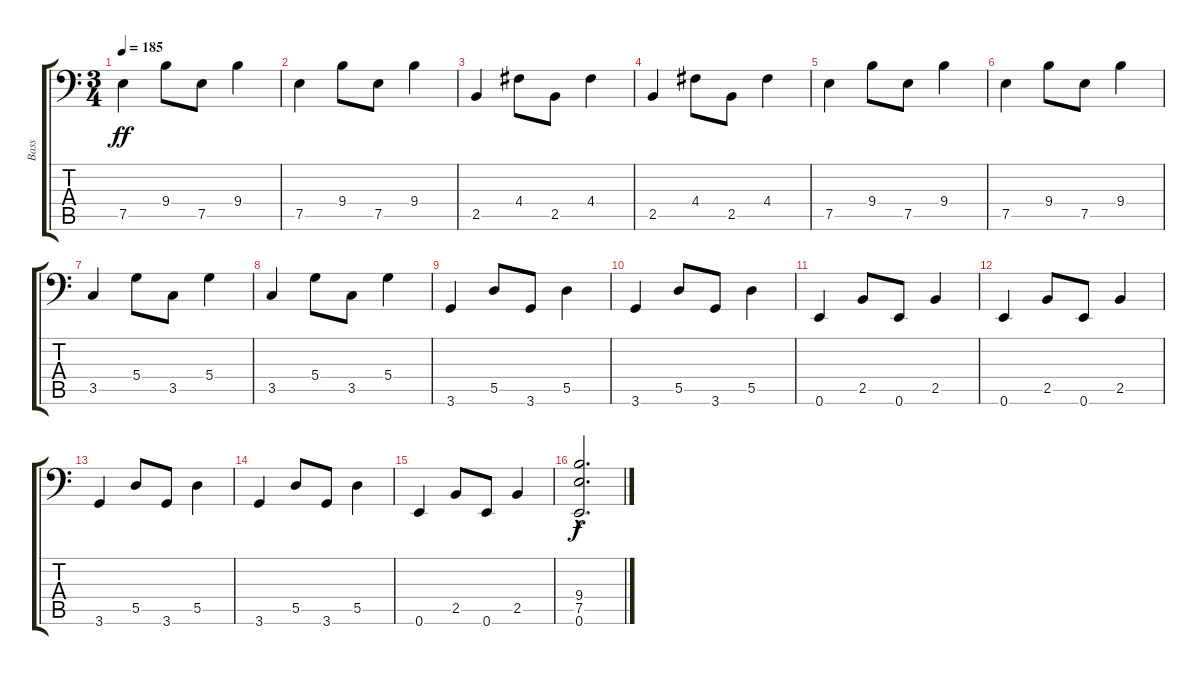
\track ("Bass" "Bass") {instrument electricbassfinger}
\staff {score tabs}
\tuning (E3 B2 G2 D2 A1 E1) {hide}
\ts (3 4)
\tempo 185
\clef f4
\ks c
7.5.4{dy ff} 9.4.8 7.5.8 9.4.4 |
7.5.4 9.4.8 7.5.8 9.4.4 |
2.5.4 4.4.8 2.5.8 4.4.4 |
2.5.4 4.4.8 2.5.8 4.4.4 |
7.5.4 9.4.8 7.5.8 9.4.4 |
7.5.4 9.4.8 7.5.8 9.4.4 |
3.5.4 5.4.8 3.5.8 5.4.4 |
3.5.4 5.4.8 3.5.8 5.4.4 |
3.6.4 5.5.8 3.6.8 5.5.4 |
3.6.4 5.5.8 3.6.8 5.5.4 |
0.6.4 2.5.8 0.6.8 2.5.4 |
0.6.4 2.5.8 0.6.8 2.5.4 |
3.6.4 5.5.8 3.6.8 5.5.4 |
3.6.4 5.5.8 3.6.8 5.5.4 |
0.6.4 2.5.8 0.6.8 2.5.4 |
(9.4{hac} 7.5{hac} 0.6{hac}).2{d dy f}
